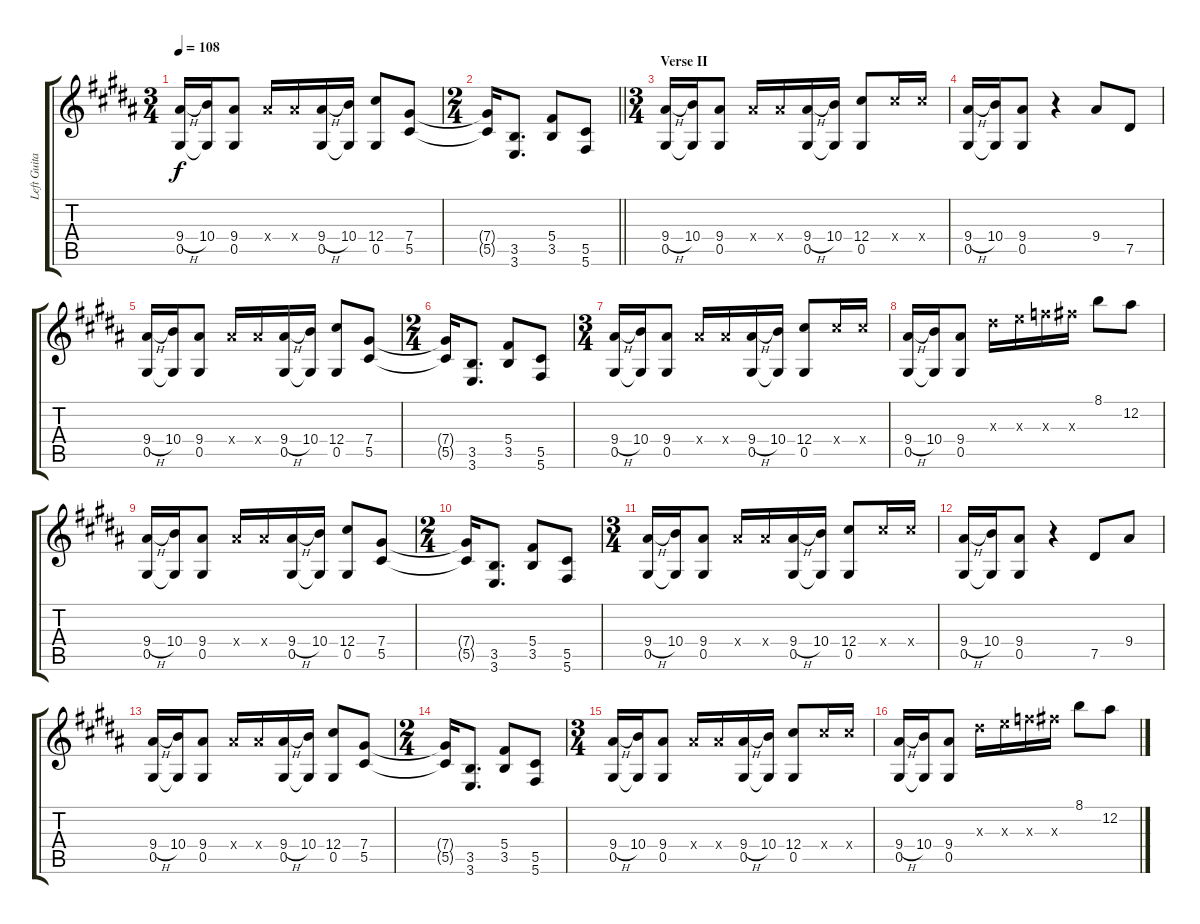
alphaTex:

\track ("Left Guitar" "Left Guita") {instrument distortionguitar}
\staff {score tabs}
\tuning (Eb4 Bb3 Gb3 Db3 Ab2 Db2) {hide}
\ts (3 4)
\tempo 108
\clef g2
\ks b
(9.4{h} 0.5).16{dy f} (10.4 0.5{t}).16 (9.4 0.5).8 9.4{x}.16 9.4{x}.16 (9.4{h} 0.5).16 (10.4 0.5{t}).16 (12.4 0.5).8 (7.4 5.5).8 |
\ts (2 4)
\barLineRight lightlight
(7.4{t} 5.5{t}).16 (3.5 3.6).8{d} (5.4 3.5).8 (5.5 5.6).8 |
\ts (3 4)
\section ("" "Verse II")
(9.4{h} 0.5).16 (10.4 0.5{t}).16 (9.4 0.5).8 9.4{x}.16 9.4{x}.16 (9.4{h} 0.5).16 (10.4 0.5{t}).16 (12.4 0.5).8 12.4{x}.16 12.4{x}.16 |
(9.4{h} 0.5).16 (10.4 0.5{t}).16 (9.4 0.5).8 r.4 9.4.8 7.5.8 |
(9.4{h} 0.5).16 (10.4 0.5{t}).16 (9.4 0.5).8 9.4{x}.16 9.4{x}.16 (9.4{h} 0.5).16 (10.4 0.5{t}).16 (12.4 0.5).8 (7.4 5.5).8 |
\ts (2 4)
(7.4{t} 5.5{t}).16 (3.5 3.6).8{d} (5.4 3.5).8 (5.5 5.6).8 |
\ts (3 4)
(9.4{h} 0.5).16 (10.4 0.5{t}).16 (9.4 0.5).8 9.4{x}.16 9.4{x}.16 (9.4{h} 0.5).16 (10.4 0.5{t}).16 (12.4 0.5).8 12.4{x}.16 12.4{x}.16 |
(9.4{h} 0.5).16 (10.4 0.5{t}).16 (9.4 0.5).8 9.3{x}.16 10.3{x}.16 11.3{x}.16 12.3{x}.16 8.1.8 12.2.8 |
(9.4{h} 0.5).16 (10.4 0.5{t}).16 (9.4 0.5).8 9.4{x}.16 9.4{x}.16 (9.4{h} 0.5).16 (10.4 0.5{t}).16 (12.4 0.5).8 (7.4 5.5).8 |
\ts (2 4)
(7.4{t} 5.5{t}).16 (3.5 3.6).8{d} (5.4 3.5).8 (5.5 5.6).8 |
\ts (3 4)
(9.4{h} 0.5).16 (10.4 0.5{t}).16 (9.4 0.5).8 9.4{x}.16 9.4{x}.16 (9.4{h} 0.5).16 (10.4 0.5{t}).16 (12.4 0.5).8 12.4{x}.16 12.4{x}.16 |
(9.4{h} 0.5).16 (10.4 0.5{t}).16 (9.4 0.5).8 r.4 7.5.8 9.4.8 |
(9.4{h} 0.5).16 (10.4 0.5{t}).16 (9.4 0.5).8 9.4{x}.16 9.4{x}.16 (9.4{h} 0.5).16 (10.4 0.5{t}).16 (12.4 0.5).8 (7.4 5.5).8 |
\ts (2 4)
(7.4{t} 5.5{t}).16 (3.5 3.6).8{d} (5.4 3.5).8 (5.5 5.6).8 |
\ts (3 4)
(9.4{h} 0.5).16 (10.4 0.5{t}).16 (9.4 0.5).8 9.4{x}.16 9.4{x}.16 (9.4{h} 0.5).16 (10.4 0.5{t}).16 (12.4 0.5).8 12.4{x}.16 12.4{x}.16 |
(9.4{h} 0.5).16 (10.4 0.5{t}).16 (9.4 0.5).8 9.3{x}.16 10.3{x}.16 11.3{x}.16 12.3{x}.16 8.1.8 12.2.8
